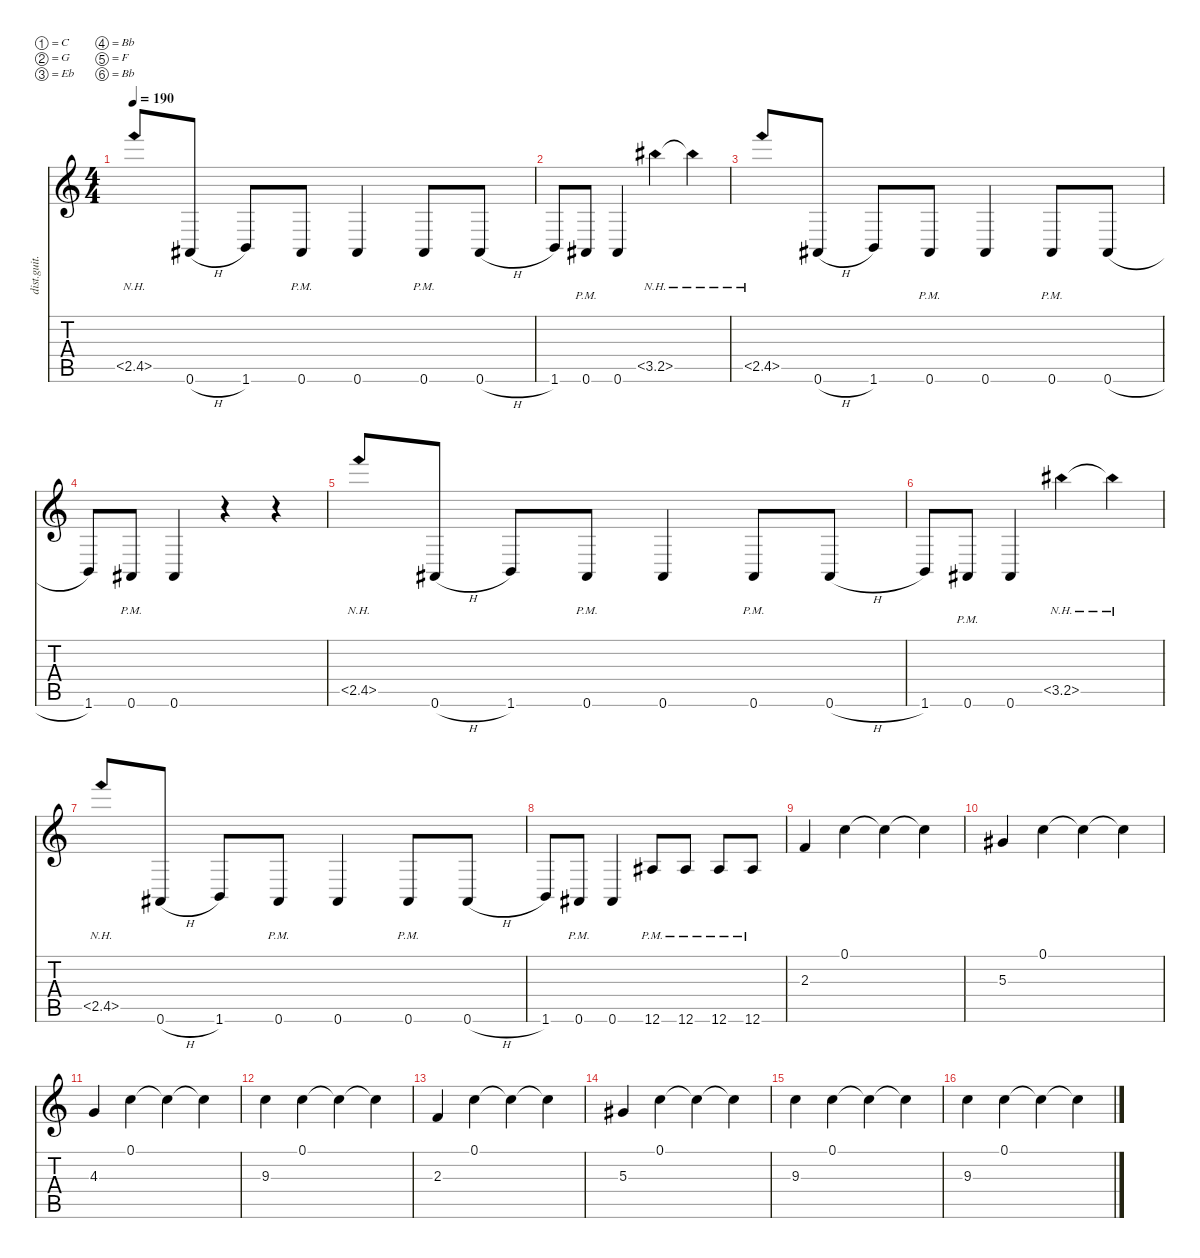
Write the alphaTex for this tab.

\defaultSystemsLayout 4
\hideDynamics
\bracketExtendMode nobrackets
\track ("Distortion Guitar" "dist.guit.") {instrument distortionguitar}
\staff {score tabs}
\tuning (C4 G3 Eb3 Bb2 F2 Bb1)
\ts (4 4)
\tempo 190
\clef g2
\ks c
2.5{nh}.8{dy mf beam Up} 0.6{h acc #}.8{beam Up} 1.6.8{beam Up} 0.6{pm acc #}.8{beam Up} 0.6{acc #}.4{beam Up} 0.6{pm acc #}.8{beam Up} 0.6{h acc #}.8{beam Up} |
1.6.8{beam Up} 0.6{pm acc #}.8{beam Up} 0.6{acc #}.4{beam Up} 3.5{nh acc #}.4{beam Down} 3.5{nh t acc #}.4{beam Down} |
2.5{nh}.8{beam Up} 0.6{h acc #}.8{beam Up} 1.6.8{beam Up} 0.6{pm acc #}.8{beam Up} 0.6{acc #}.4{beam Up} 0.6{pm acc #}.8{beam Up} 0.6{h acc #}.8{beam Up} |
1.6.8{beam Up} 0.6{pm acc #}.8{beam Up} 0.6{acc #}.4{beam Up} r.4{beam Down} r.4{beam Down} |
2.5{nh}.8{beam Up} 0.6{h acc #}.8{beam Up} 1.6.8{beam Up} 0.6{pm acc #}.8{beam Up} 0.6{acc #}.4{beam Up} 0.6{pm acc #}.8{beam Up} 0.6{h acc #}.8{beam Up} |
1.6.8{beam Up} 0.6{pm acc #}.8{beam Up} 0.6{acc #}.4{beam Up} 3.5{nh acc #}.4{beam Down} 3.5{nh t acc #}.4{beam Down} |
2.5{nh}.8{beam Up} 0.6{h acc #}.8{beam Up} 1.6.8{beam Up} 0.6{pm acc #}.8{beam Up} 0.6{acc #}.4{beam Up} 0.6{pm acc #}.8{beam Up} 0.6{h acc #}.8{beam Up} |
1.6.8{beam Up} 0.6{pm acc #}.8{beam Up} 0.6{acc #}.4{beam Up} 12.6{pm acc #}.8{beam Up} 12.6{pm acc #}.8{beam Up} 12.6{pm acc #}.8{beam Up} 12.6{pm acc #}.8{beam Up} |
2.3.4{beam Up} 0.1.4{beam Down} 0.1{t}.4{beam Down} 0.1{t}.4{beam Down} |
5.3{acc #}.4{beam Up} 0.1.4{beam Down} 0.1{t}.4{beam Down} 0.1{t}.4{beam Down} |
4.3.4{beam Up} 0.1.4{beam Down} 0.1{t}.4{beam Down} 0.1{t}.4{beam Down} |
9.3.4{beam Down} 0.1.4{beam Down} 0.1{t}.4{beam Down} 0.1{t}.4{beam Down} |
2.3.4{beam Up} 0.1.4{beam Down} 0.1{t}.4{beam Down} 0.1{t}.4{beam Down} |
5.3{acc #}.4{beam Up} 0.1.4{beam Down} 0.1{t}.4{beam Down} 0.1{t}.4{beam Down} |
9.3.4{beam Down} 0.1.4{beam Down} 0.1{t}.4{beam Down} 0.1{t}.4{beam Down} |
9.3.4{beam Down} 0.1.4{beam Down} 0.1{t}.4{beam Down} 0.1{t}.4{beam Down}
